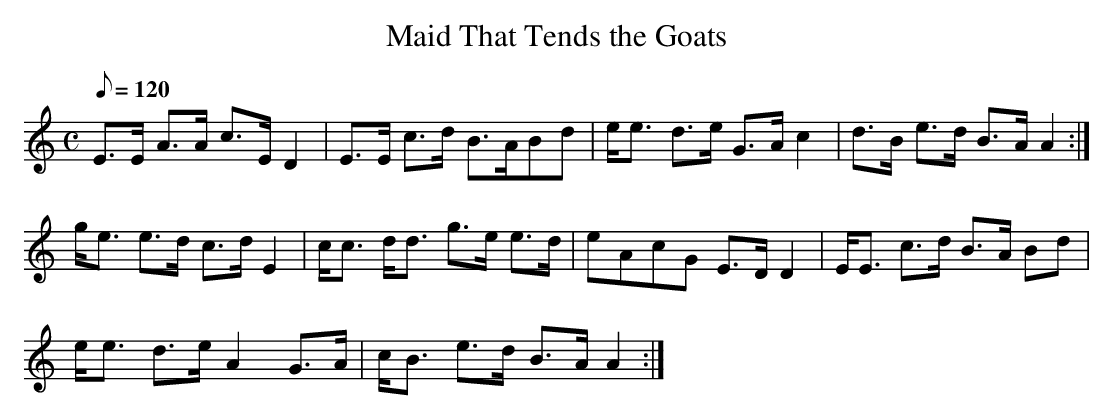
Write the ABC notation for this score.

X:1
T: Maid That Tends the Goats
M: C
L: 1/8
Q: 120 % "slow"
K: Am
E>E A>A c>E D2|E>E c>d B>ABd|e<e d>e G>A c2|d>B e>d B>A A2 :|
g<e e>d c>d E2|c<c d<d g>e e>d|eAcG E>D D2|E<E c>d B>A Bd|
e<e d>e A2 G>A|c<B e>d B>A A2 :|
